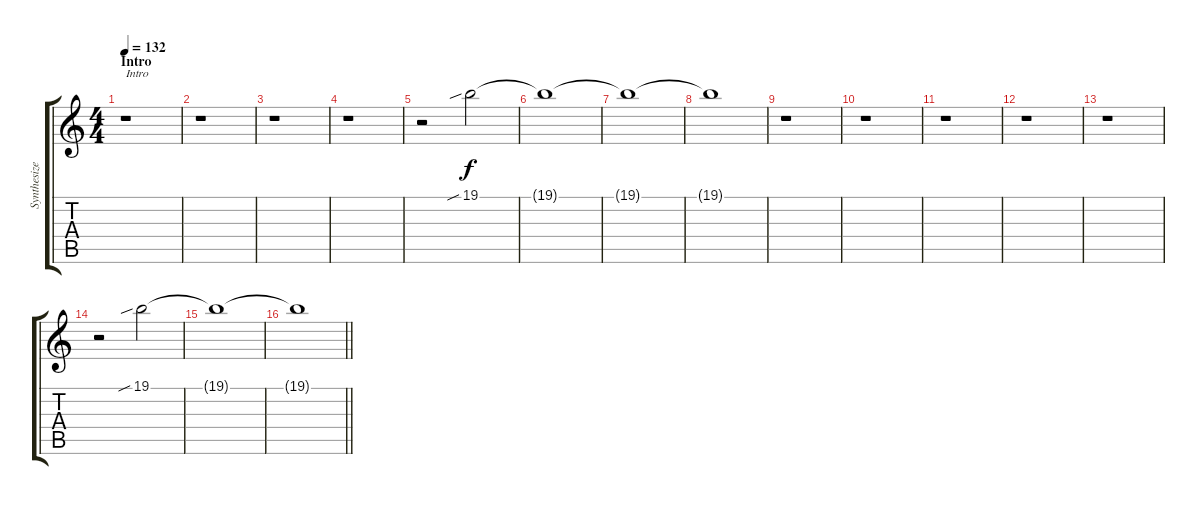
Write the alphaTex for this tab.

\track ("Synthesizer 2" "Synthesize") {instrument lead2sawtooth}
\staff {score tabs}
\tuning (E4 B3 G3 D3 A2 E2) {hide}
\ts (4 4)
\section ("" "Intro")
\tempo 132
\clef g2
\ks c
r.1{txt "Intro" dy f instrument lead2sawtooth} |
r.1 |
r.1 |
r.1 |
r.2 19.1{sib}.2 |
19.1{t}.1 |
19.1{t}.1 |
19.1{t}.1 |
r.1 |
r.1 |
r.1 |
r.1 |
r.1 |
r.2 19.1{sib}.2 |
19.1{t}.1 |
\barLineRight lightlight
19.1{t}.1
